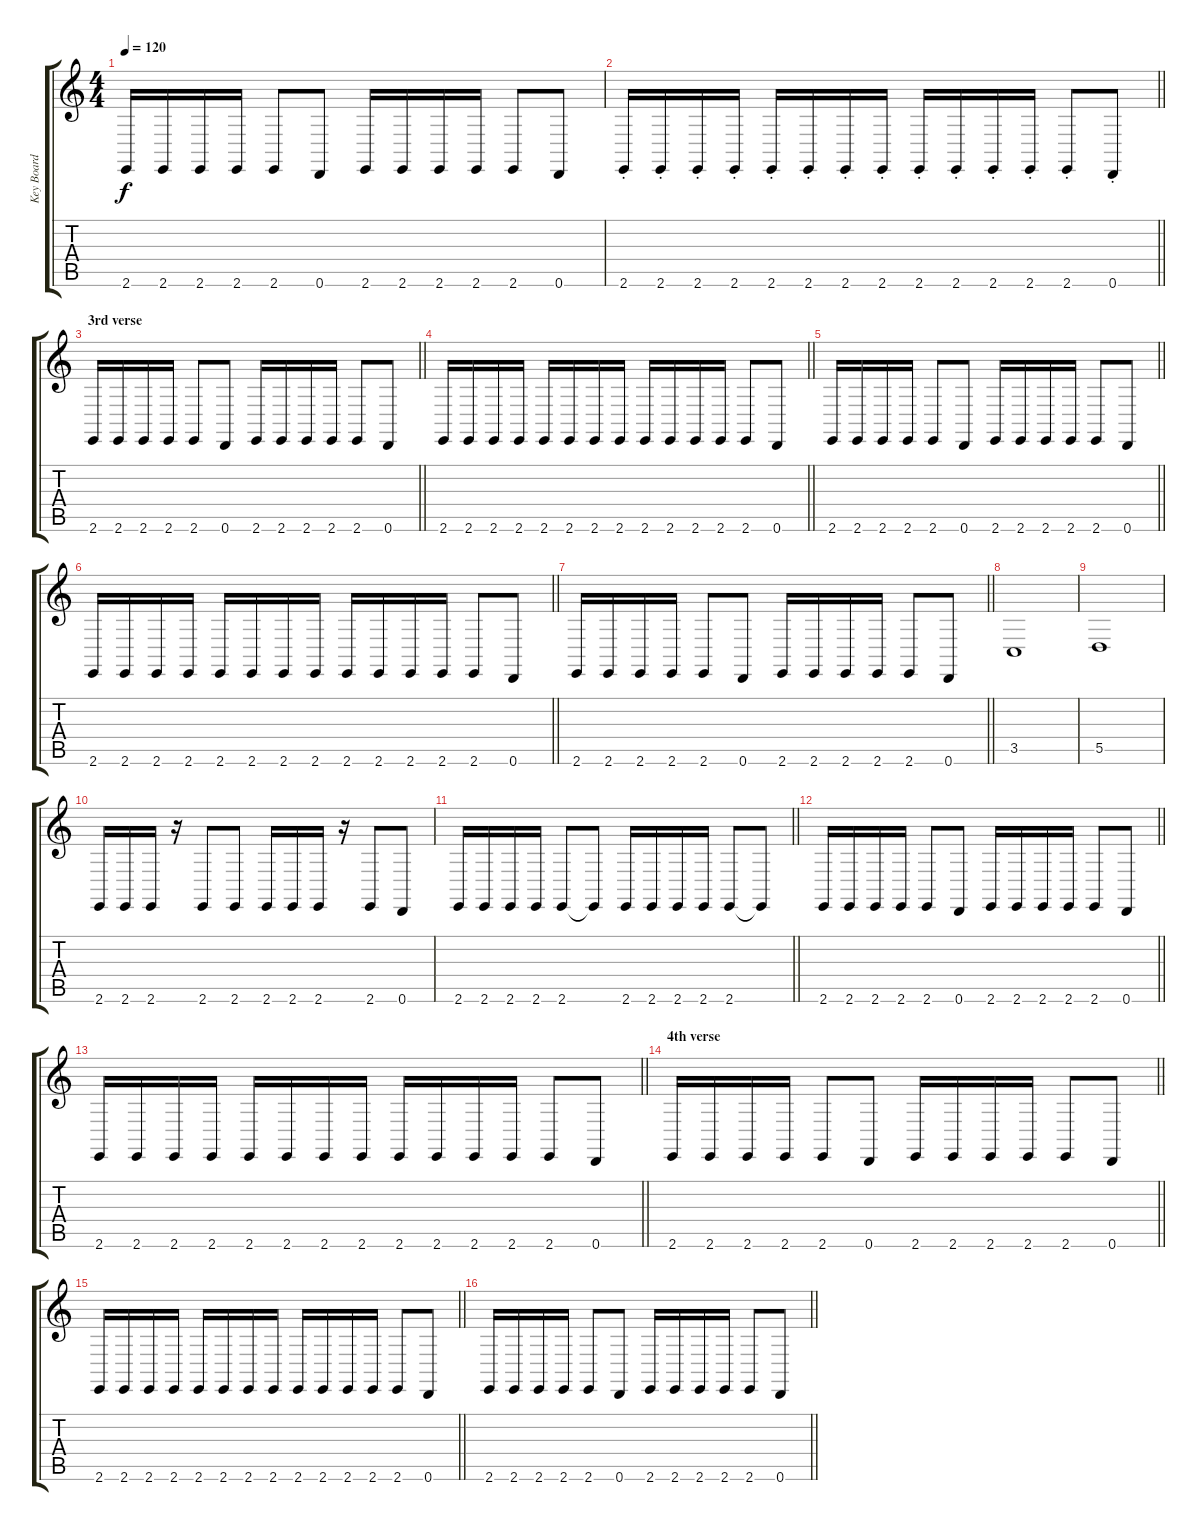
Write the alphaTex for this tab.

\track ("Key Board" "Key Board") {instrument lead1square}
\staff {score tabs}
\tuning (E4 B3 G3 D3 A2 D2) {hide}
\ts (4 4)
\tempo 120
\clef g2
\ks c
2.6.16{dy f} 2.6.16 2.6.16 2.6.16 2.6.8 0.6.8 2.6.16 2.6.16 2.6.16 2.6.16 2.6.8 0.6.8 |
\barLineRight lightlight
2.6{st}.16 2.6{st}.16 2.6{st}.16 2.6{st}.16 2.6{st}.16 2.6{st}.16 2.6{st}.16 2.6{st}.16 2.6{st}.16 2.6{st}.16 2.6{st}.16 2.6{st}.16 2.6{st}.8 0.6{st}.8 |
\section ("" "3rd verse")
\barLineRight lightlight
2.6.16 2.6.16 2.6.16 2.6.16 2.6.8 0.6.8 2.6.16 2.6.16 2.6.16 2.6.16 2.6.8 0.6.8 |
\barLineRight lightlight
2.6.16 2.6.16 2.6.16 2.6.16 2.6.16 2.6.16 2.6.16 2.6.16 2.6.16 2.6.16 2.6.16 2.6.16 2.6.8 0.6.8 |
\barLineRight lightlight
2.6.16 2.6.16 2.6.16 2.6.16 2.6.8 0.6.8 2.6.16 2.6.16 2.6.16 2.6.16 2.6.8 0.6.8 |
\barLineRight lightlight
2.6.16 2.6.16 2.6.16 2.6.16 2.6.16 2.6.16 2.6.16 2.6.16 2.6.16 2.6.16 2.6.16 2.6.16 2.6.8 0.6.8 |
\barLineRight lightlight
2.6.16 2.6.16 2.6.16 2.6.16 2.6.8 0.6.8 2.6.16 2.6.16 2.6.16 2.6.16 2.6.8 0.6.8 |
3.5.1 |
5.5.1 |
2.6.16 2.6.16 2.6.16 r.16 2.6.8 2.6.8 2.6.16 2.6.16 2.6.16 r.16 2.6.8 0.6.8 |
\barLineRight lightlight
2.6.16 2.6.16 2.6.16 2.6.16 2.6.8 2.6{t}.8 2.6.16 2.6.16 2.6.16 2.6.16 2.6.8 2.6{t}.8 |
\barLineRight lightlight
2.6.16 2.6.16 2.6.16 2.6.16 2.6.8 0.6.8 2.6.16 2.6.16 2.6.16 2.6.16 2.6.8 0.6.8 |
\barLineRight lightlight
2.6.16 2.6.16 2.6.16 2.6.16 2.6.16 2.6.16 2.6.16 2.6.16 2.6.16 2.6.16 2.6.16 2.6.16 2.6.8 0.6.8 |
\section ("" "4th verse")
\barLineRight lightlight
2.6.16 2.6.16 2.6.16 2.6.16 2.6.8 0.6.8 2.6.16 2.6.16 2.6.16 2.6.16 2.6.8 0.6.8 |
\barLineRight lightlight
2.6.16 2.6.16 2.6.16 2.6.16 2.6.16 2.6.16 2.6.16 2.6.16 2.6.16 2.6.16 2.6.16 2.6.16 2.6.8 0.6.8 |
\barLineRight lightlight
2.6.16 2.6.16 2.6.16 2.6.16 2.6.8 0.6.8 2.6.16 2.6.16 2.6.16 2.6.16 2.6.8 0.6.8
